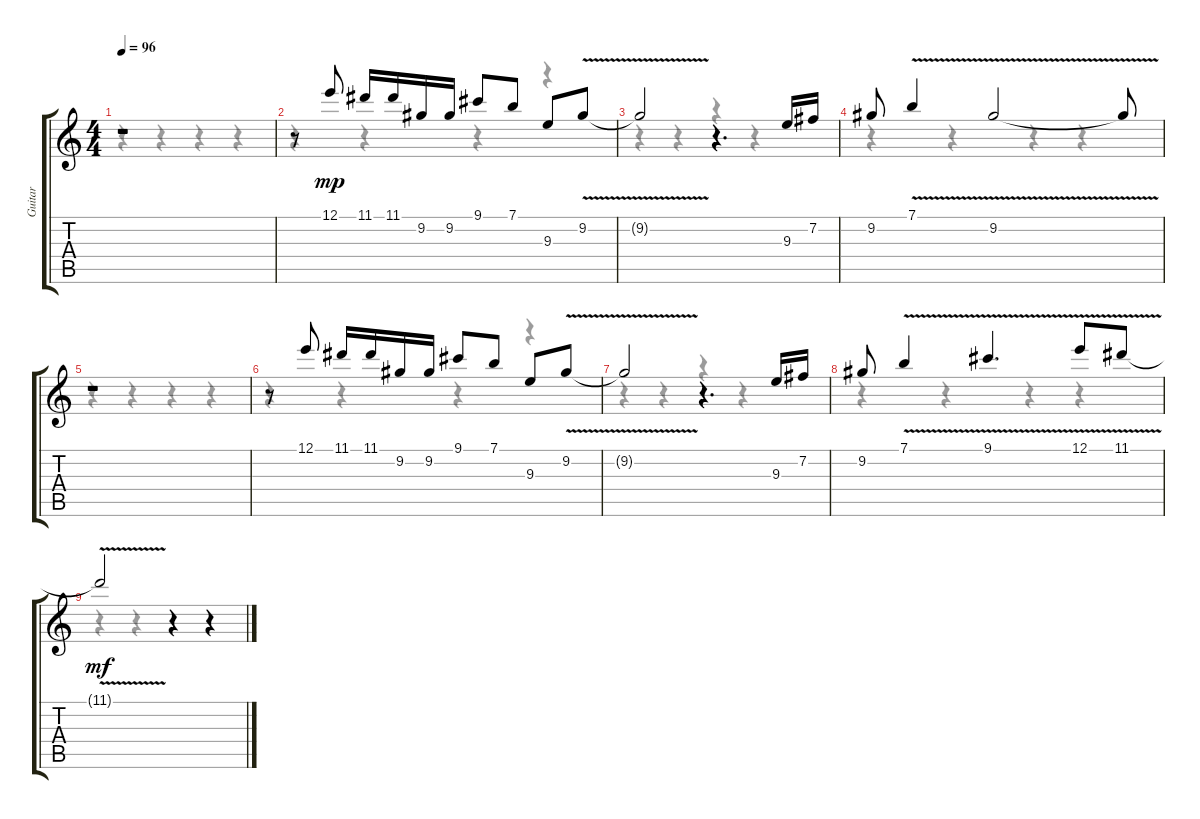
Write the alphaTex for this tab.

\track ("Guitar" "Guitar") {instrument electricguitarjazz}
\staff {score tabs}
\tuning (E4 B3 G3 D3 A2 E2) {hide}
\voice
\ts (4 4)
\tempo 96
\clef g2
\ks c
r.1{dy f} |
r.8 12.1.8{dy mp} 11.1.16 11.1.16 9.2.16 9.2.16 9.1.8 7.1.8 9.3.8 9.2{v}.8 |
9.2{v t}.2 r.4{d} 9.3.16 7.2.16 |
9.2.8 7.1{v}.4 9.2{v}.2 9.2{v t}.8 |
r.1 |
r.8 12.1.8 11.1.16 11.1.16 9.2.16 9.2.16 9.1.8 7.1.8 9.3.8 9.2{v}.8 |
9.2{v t}.2 r.4{d} 9.3.16 7.2.16 |
9.2.8 7.1{v}.4 9.1{v}.4{d} 12.1{v}.8 11.1{v}.8 |
11.1{v t}.2{dy mf} r.4 r.4
\voice
\clef g2
\ottava regular
\simile none
\ks c
r.4{dy f} r.4 r.4 r.4 |
r.4 r.4 r.4 r.4 |
r.4 r.4 r.4 r.4 |
r.4 r.4 r.4 r.4 |
r.4 r.4 r.4 r.4 |
r.4 r.4 r.4 r.4 |
r.4 r.4 r.4 r.4 |
r.4 r.4 r.4 r.4 |
r.4 r.4 r.4 r.4
